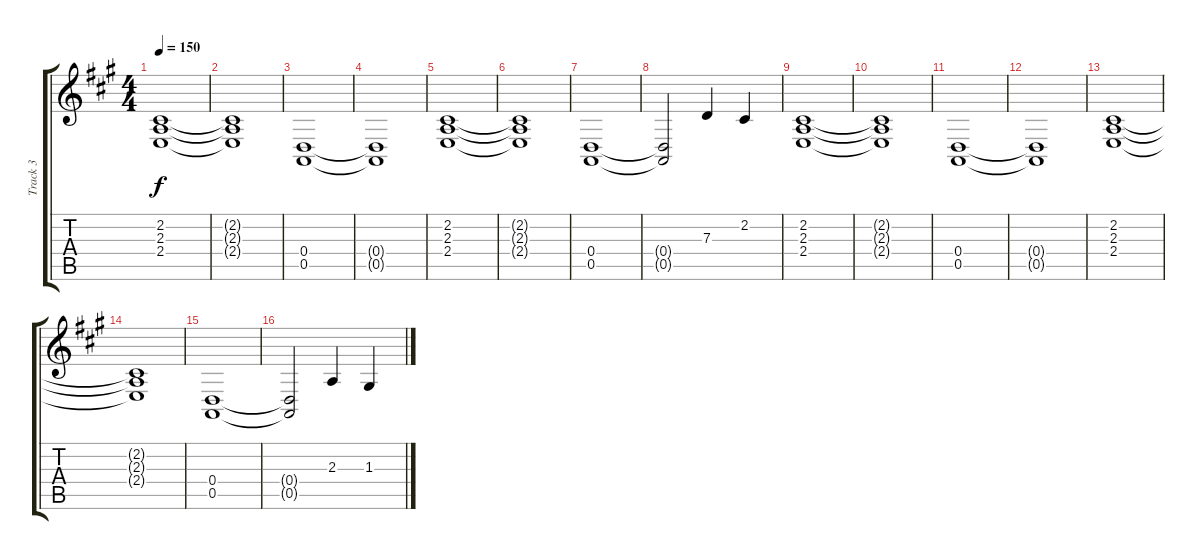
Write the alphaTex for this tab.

\track ("Track 3" "Track 3") {instrument acousticgrandpiano}
\staff {score tabs}
\tuning (E4 B3 G3 D3 A2 E2) {hide}
\ts (4 4)
\tempo 150
\clef g2
\ks a
(2.2 2.3 2.4).1{dy f} |
(2.2{t} 2.3{t} 2.4{t}).1 |
(0.4 0.5).1 |
(0.4{t} 0.5{t}).1 |
(2.2 2.3 2.4).1 |
(2.2{t} 2.3{t} 2.4{t}).1 |
(0.4 0.5).1 |
(0.4{t} 0.5{t}).2 7.3.4 2.2.4 |
(2.2 2.3 2.4).1 |
(2.2{t} 2.3{t} 2.4{t}).1 |
(0.4 0.5).1 |
(0.4{t} 0.5{t}).1 |
(2.2 2.3 2.4).1 |
(2.2{t} 2.3{t} 2.4{t}).1 |
(0.4 0.5).1 |
(0.4{t} 0.5{t}).2 2.3.4 1.3.4
